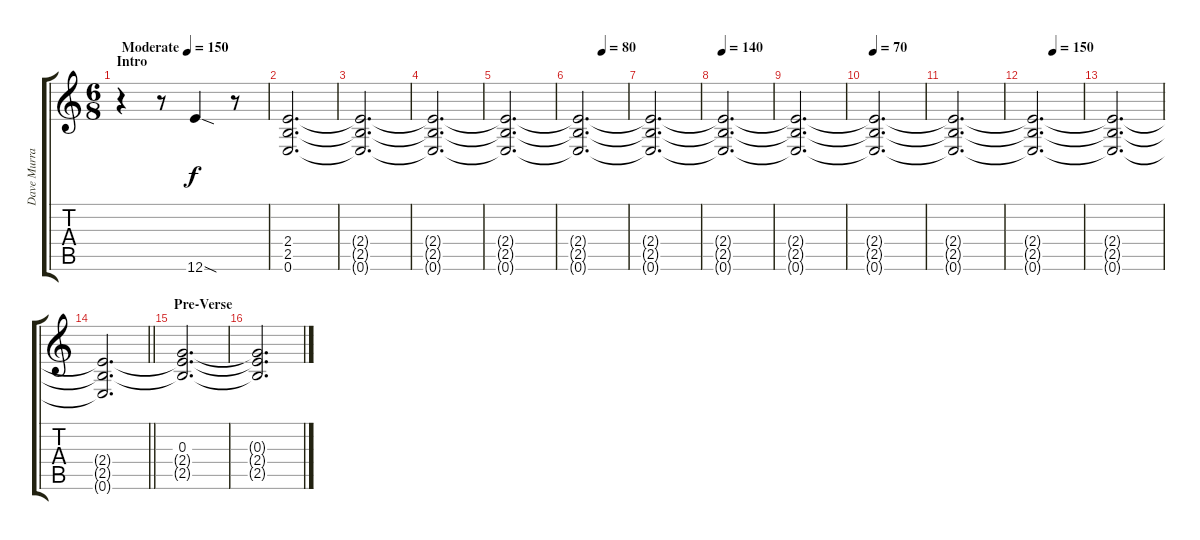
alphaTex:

\track ("Dave Murray" "Dave Murra") {instrument distortionguitar}
\staff {score tabs}
\tuning (E4 B3 G3 D3 A2 E2) {hide}
\ts (6 8)
\section ("" "Intro")
\tempo (150 "Moderate")
\clef g2
\ks c
r.4{dy f instrument distortionguitar} r.8 12.6{sod}.4 r.8 |
(2.4 2.5 0.6).2{d} |
(2.4{t} 2.5{t} 0.6{t}).2{d} |
(2.4{t} 2.5{t} 0.6{t}).2{d} |
(2.4{t} 2.5{t} 0.6{t}).2{d} |
\tempo (80 0.5)
(2.4{t} 2.5{t} 0.6{t}).2{d} |
(2.4{t} 2.5{t} 0.6{t}).2{d} |
\tempo 140
(2.4{t} 2.5{t} 0.6{t}).2{d} |
(2.4{t} 2.5{t} 0.6{t}).2{d} |
\tempo 70
(2.4{t} 2.5{t} 0.6{t}).2{d} |
(2.4{t} 2.5{t} 0.6{t}).2{d} |
\tempo (150 0.4166666666666667)
(2.4{t} 2.5{t} 0.6{t}).2{d} |
(2.4{t} 2.5{t} 0.6{t}).2{d} |
\barLineRight lightlight
(2.4{t} 2.5{t} 0.6{t}).2{d} |
\section ("" "Pre-Verse")
(0.3 2.4{t} 2.5{t}).2{d volume 0} |
(0.3{t} 2.4{t} 2.5{t}).2{d}
